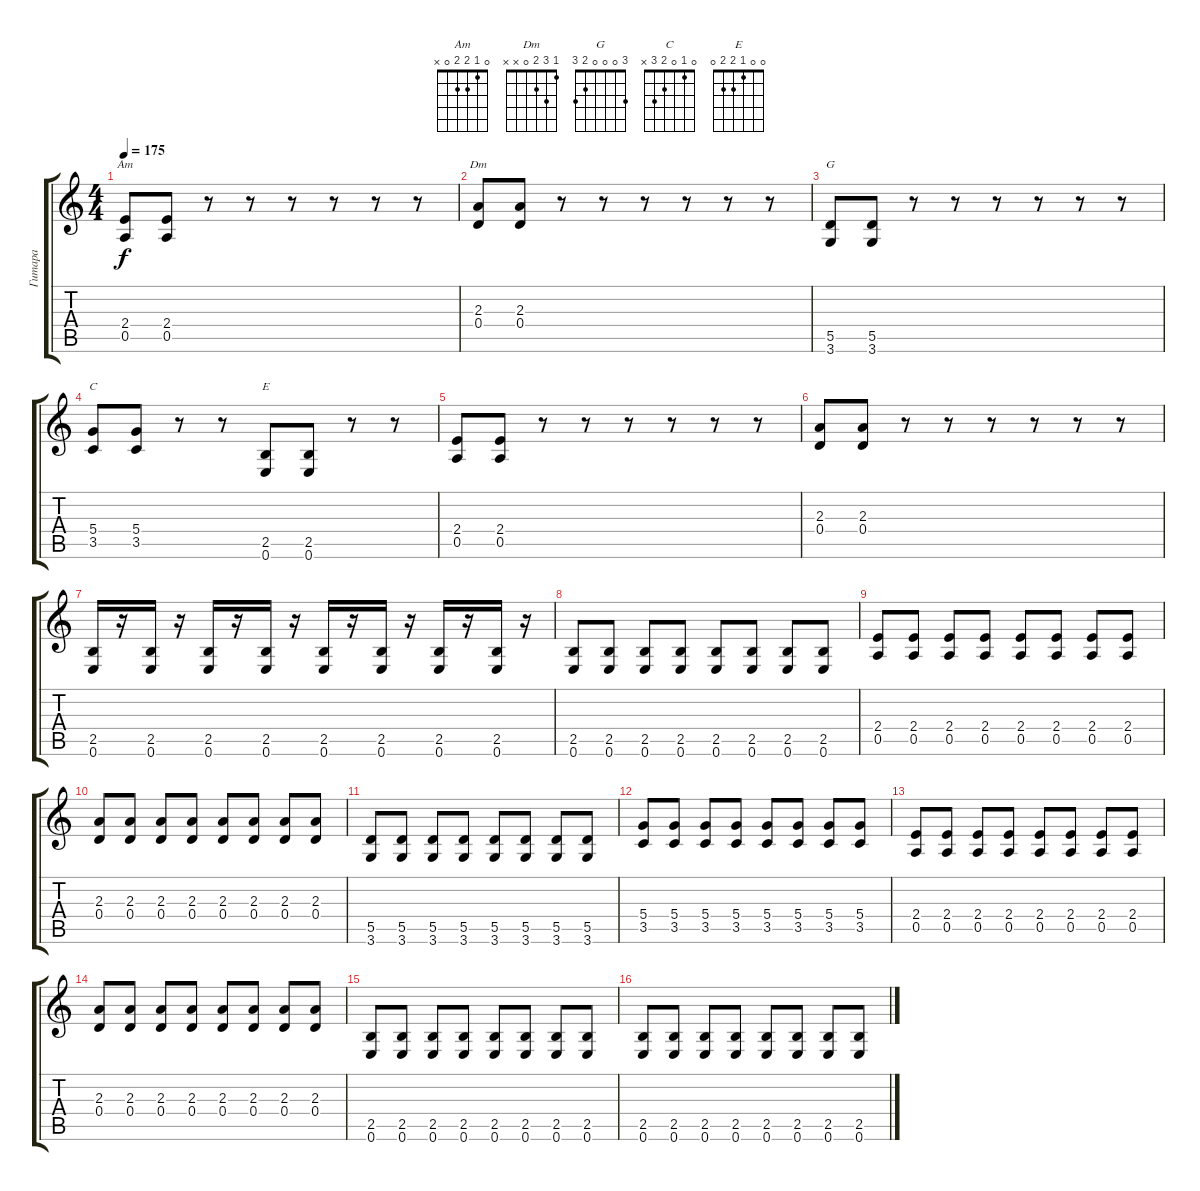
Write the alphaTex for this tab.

\track ("Гитара" "Гитара") {instrument distortionguitar}
\staff {score tabs}
\tuning (E4 B3 G3 D3 A2 E2) {hide}
\chord ("Am" 0 1 2 2 0 x)
\chord ("Dm" 1 3 2 0 x x)
\chord ("G" 3 0 0 0 2 3)
\chord ("C" 0 1 0 2 3 x)
\chord ("E" 0 0 1 2 2 0)
\ts (4 4)
\tempo 175
\clef g2
\ks c
(2.4 0.5).8{ch "Am" dy f instrument distortionguitar} (2.4 0.5).8 r.8 r.8 r.8 r.8 r.8 r.8 |
(2.3 0.4).8{ch "Dm"} (2.3 0.4).8 r.8 r.8 r.8 r.8 r.8 r.8 |
(5.5 3.6).8{ch "G"} (5.5 3.6).8 r.8 r.8 r.8 r.8 r.8 r.8 |
(5.4 3.5).8{ch "C"} (5.4 3.5).8 r.8 r.8 (2.5 0.6).8{ch "E"} (2.5 0.6).8 r.8 r.8 |
(2.4 0.5).8 (2.4 0.5).8 r.8 r.8 r.8 r.8 r.8 r.8 |
(2.3 0.4).8 (2.3 0.4).8 r.8 r.8 r.8 r.8 r.8 r.8 |
(2.5 0.6).16 r.16 (2.5 0.6).16 r.16 (2.5 0.6).16 r.16 (2.5 0.6).16 r.16 (2.5 0.6).16 r.16 (2.5 0.6).16 r.16 (2.5 0.6).16 r.16 (2.5 0.6).16 r.16 |
(2.5 0.6).8 (2.5 0.6).8 (2.5 0.6).8 (2.5 0.6).8 (2.5 0.6).8 (2.5 0.6).8 (2.5 0.6).8 (2.5 0.6).8 |
(2.4 0.5).8 (2.4 0.5).8 (2.4 0.5).8 (2.4 0.5).8 (2.4 0.5).8 (2.4 0.5).8 (2.4 0.5).8 (2.4 0.5).8 |
(2.3 0.4).8 (2.3 0.4).8 (2.3 0.4).8 (2.3 0.4).8 (2.3 0.4).8 (2.3 0.4).8 (2.3 0.4).8 (2.3 0.4).8 |
(5.5 3.6).8 (5.5 3.6).8 (5.5 3.6).8 (5.5 3.6).8 (5.5 3.6).8 (5.5 3.6).8 (5.5 3.6).8 (5.5 3.6).8 |
(5.4 3.5).8 (5.4 3.5).8 (5.4 3.5).8 (5.4 3.5).8 (5.4 3.5).8 (5.4 3.5).8 (5.4 3.5).8 (5.4 3.5).8 |
(2.4 0.5).8 (2.4 0.5).8 (2.4 0.5).8 (2.4 0.5).8 (2.4 0.5).8 (2.4 0.5).8 (2.4 0.5).8 (2.4 0.5).8 |
(2.3 0.4).8 (2.3 0.4).8 (2.3 0.4).8 (2.3 0.4).8 (2.3 0.4).8 (2.3 0.4).8 (2.3 0.4).8 (2.3 0.4).8 |
(2.5 0.6).8 (2.5 0.6).8 (2.5 0.6).8 (2.5 0.6).8 (2.5 0.6).8 (2.5 0.6).8 (2.5 0.6).8 (2.5 0.6).8 |
(2.5 0.6).8 (2.5 0.6).8 (2.5 0.6).8 (2.5 0.6).8 (2.5 0.6).8 (2.5 0.6).8 (2.5 0.6).8 (2.5 0.6).8
